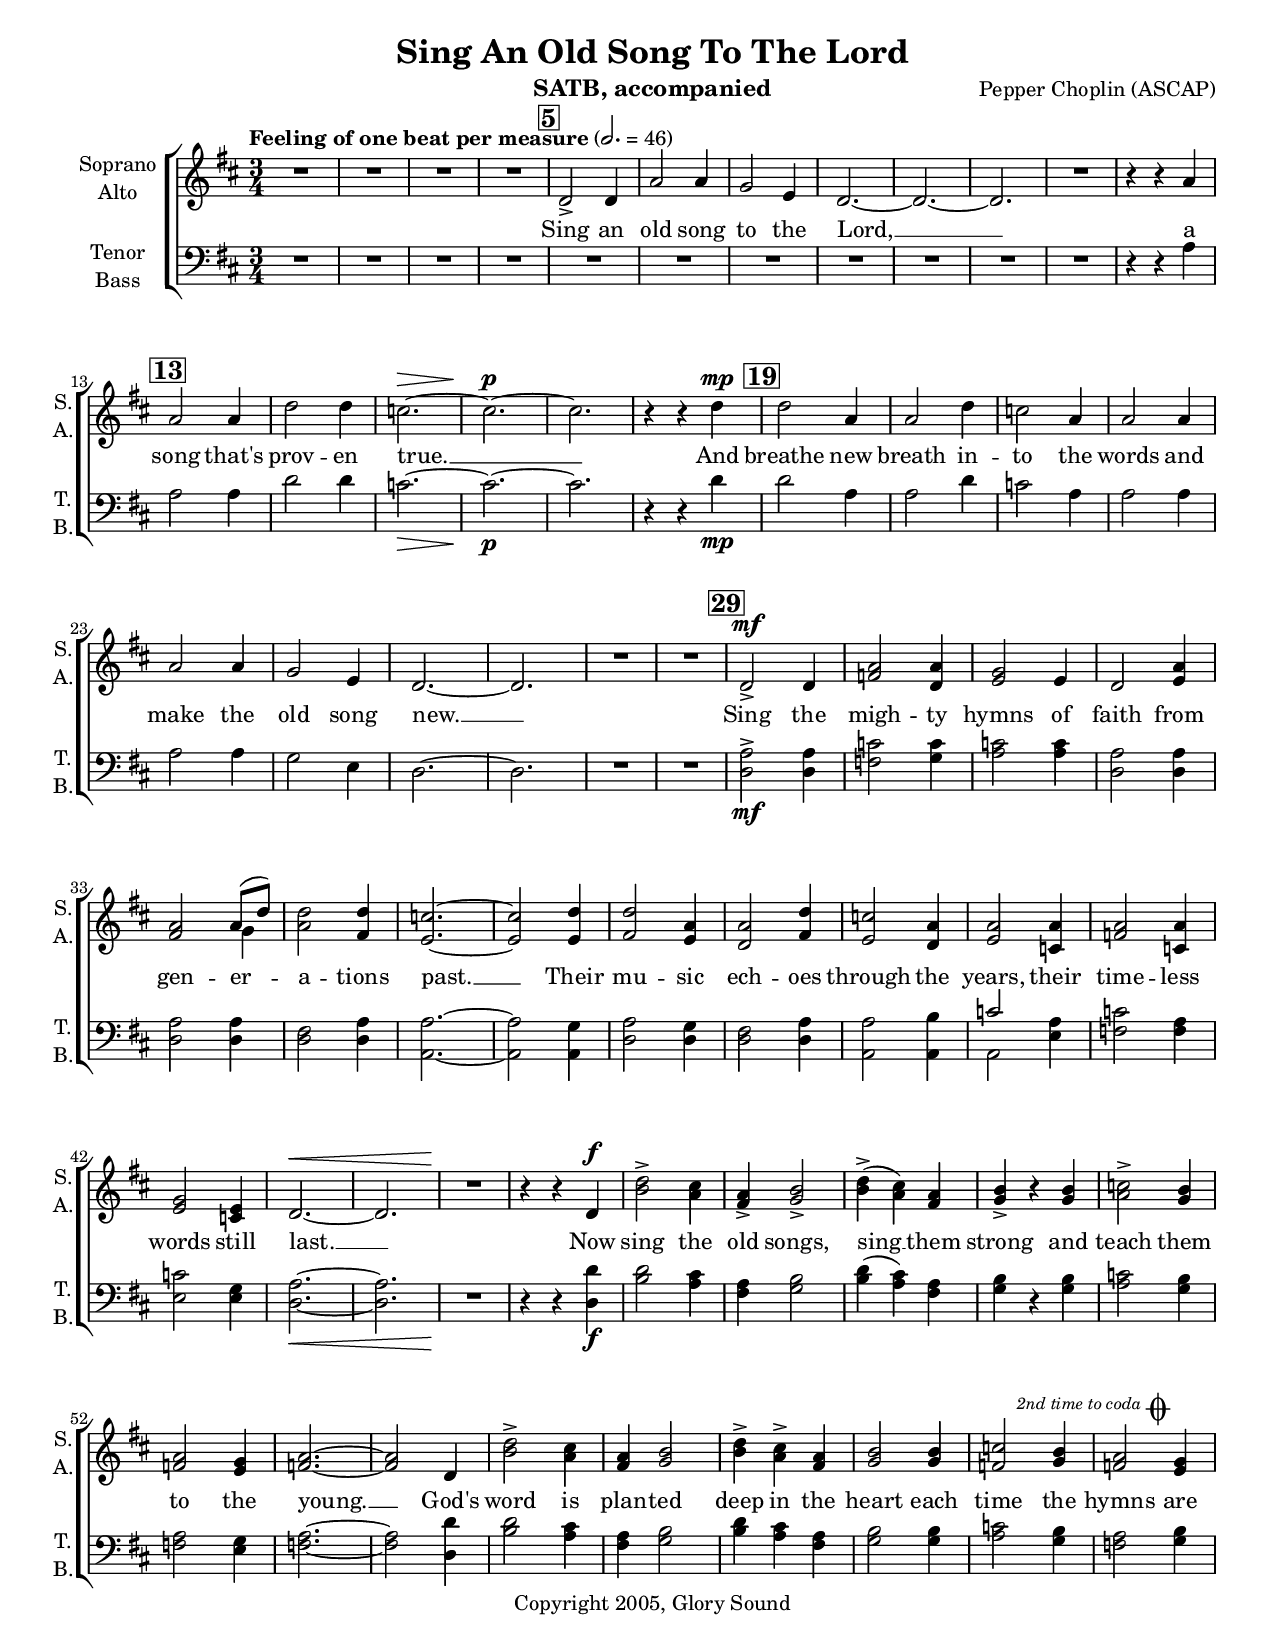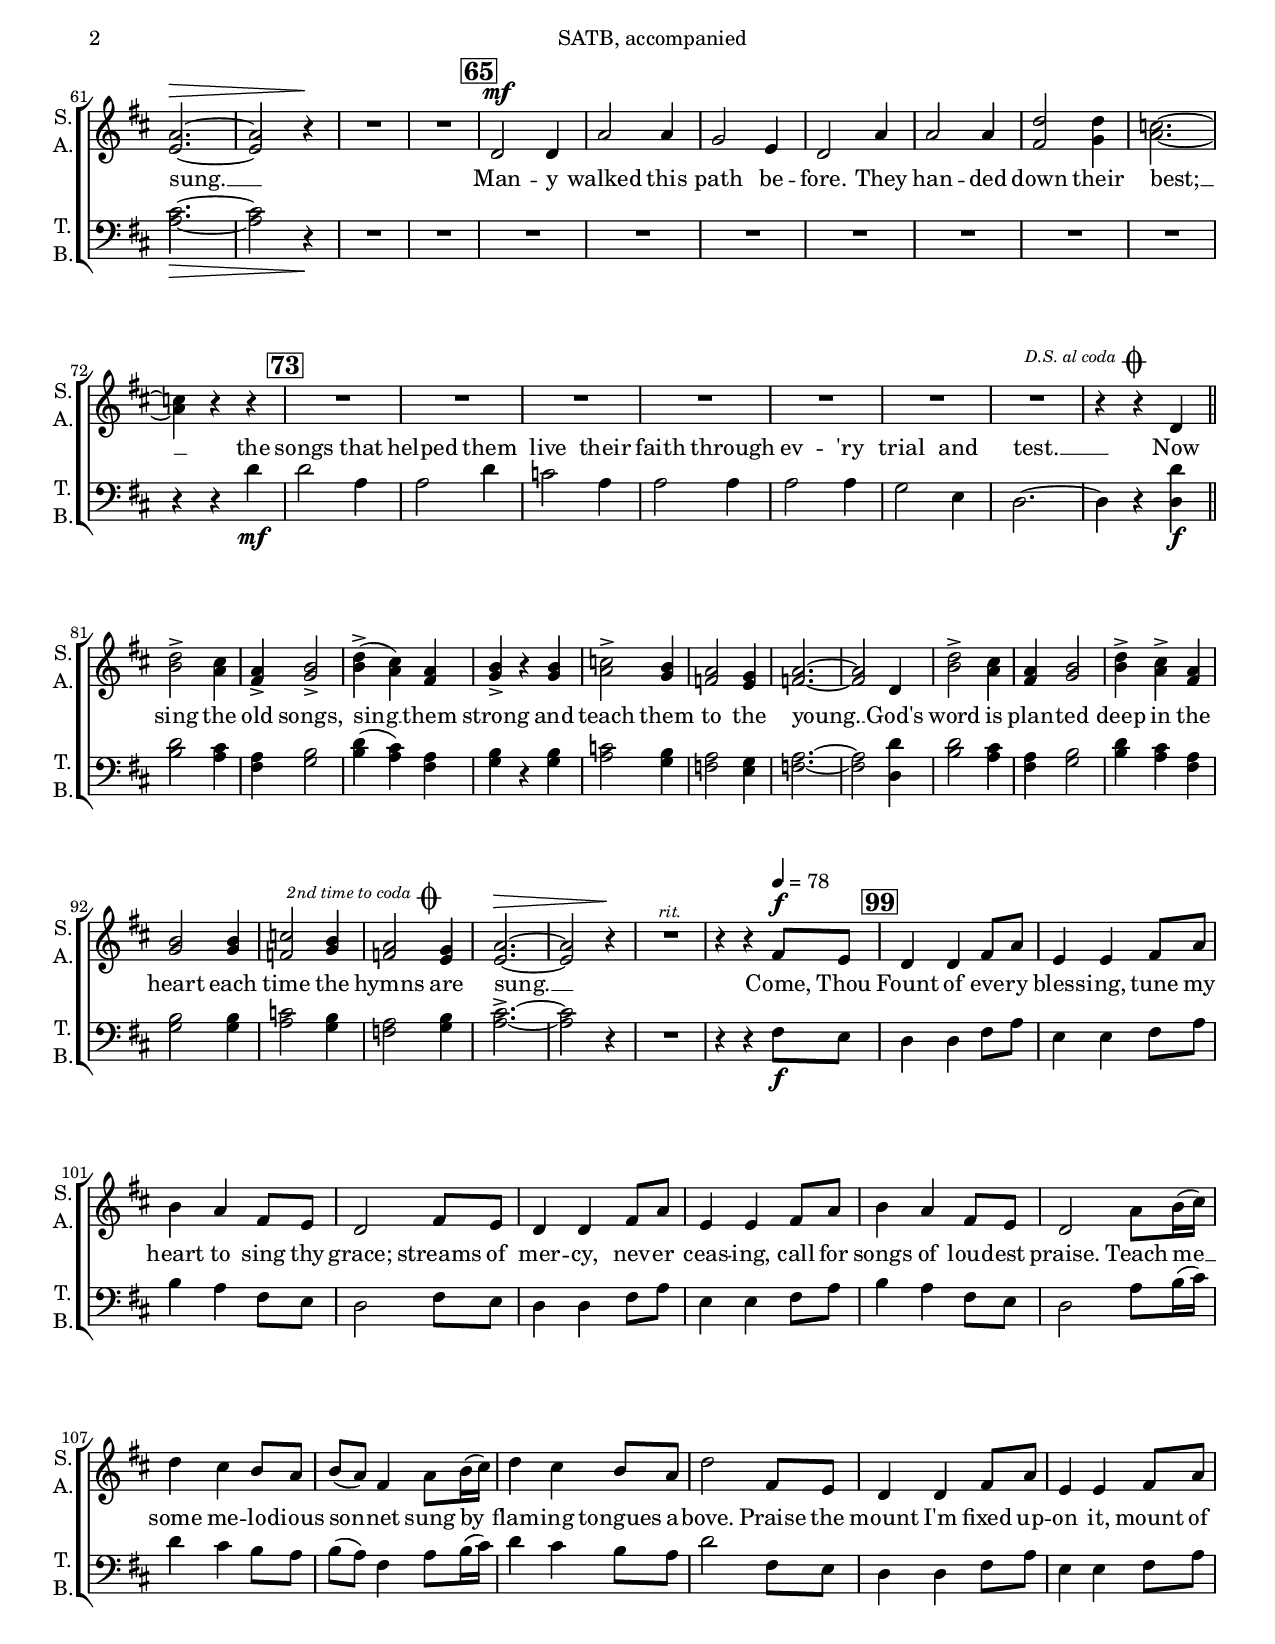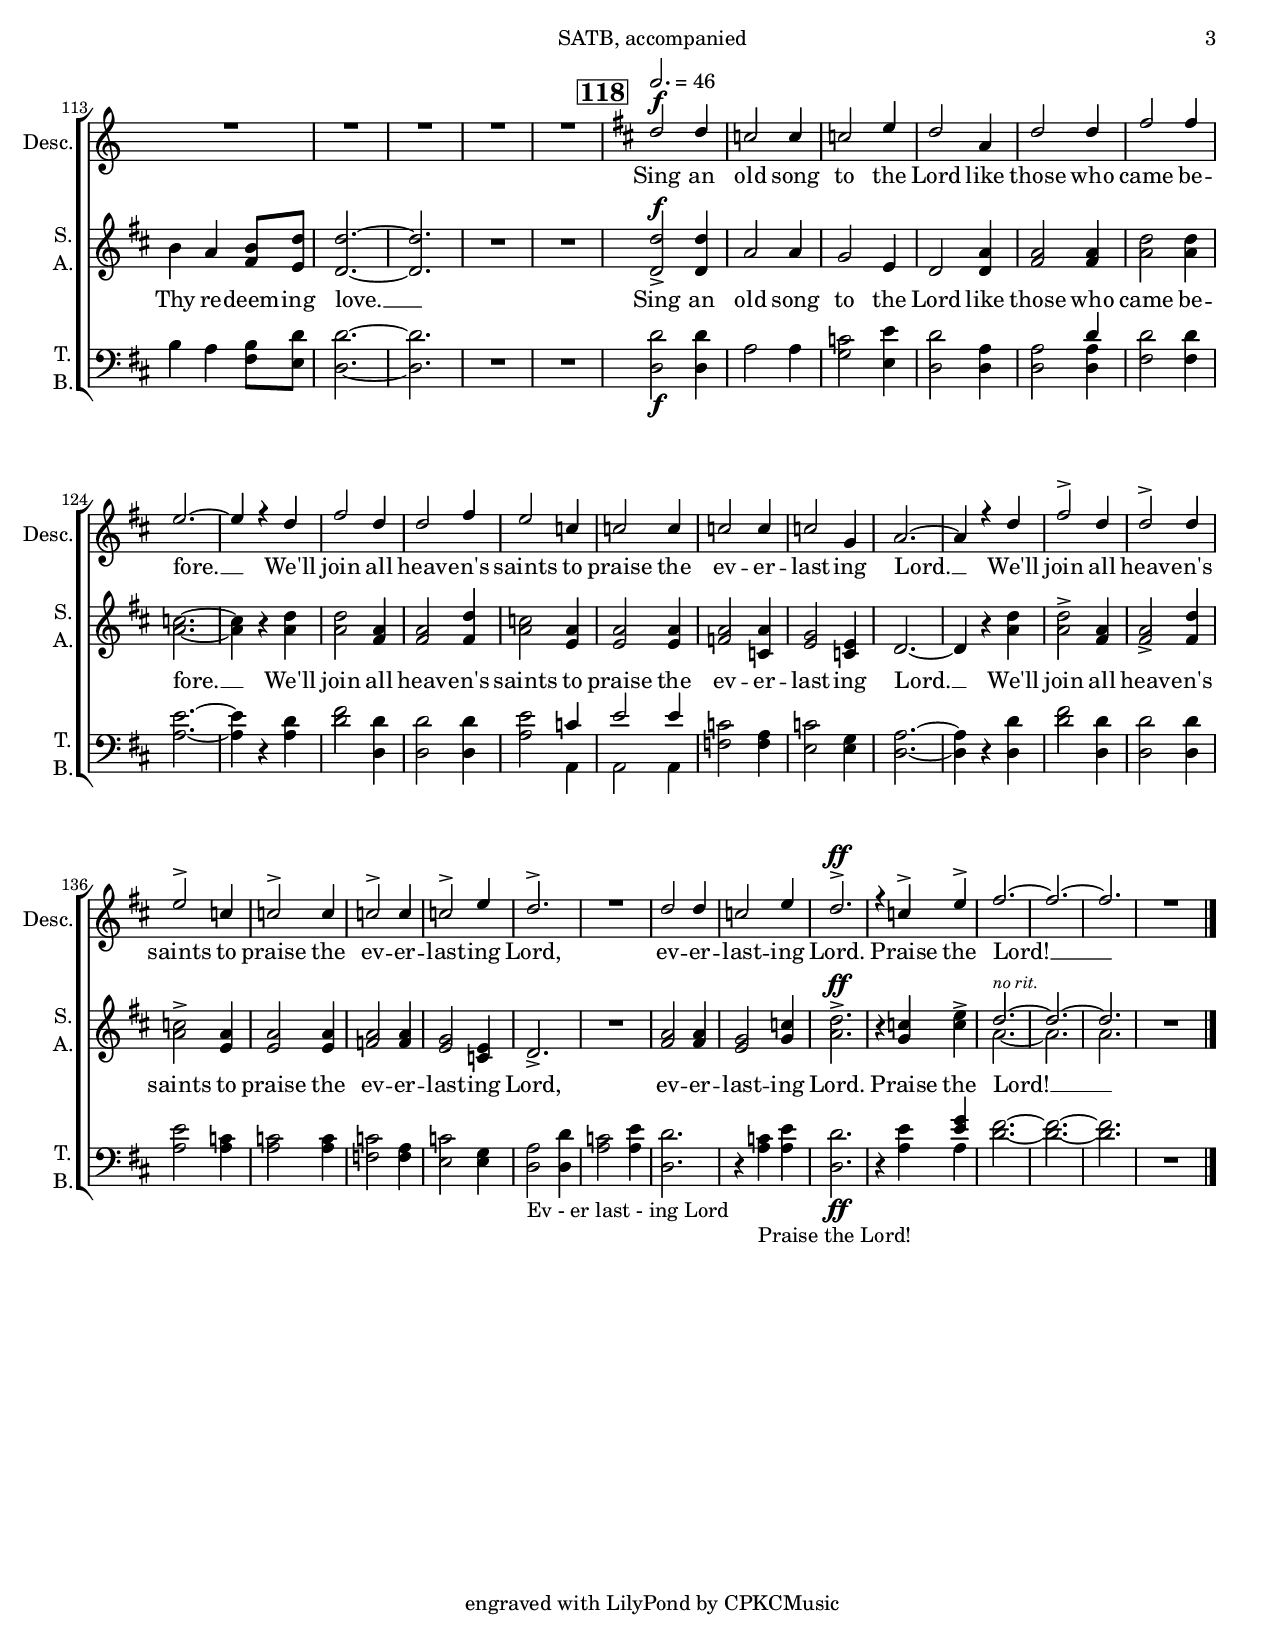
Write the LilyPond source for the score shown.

\version "2.19.14"
\language "english"

\header {
  title = "Sing An Old Song To The Lord"
  instrument = "SATB, accompanied"
  composer = "Pepper Choplin (ASCAP)"
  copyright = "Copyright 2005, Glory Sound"
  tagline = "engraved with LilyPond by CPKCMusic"
}

\paper {
  #(set-paper-size "letter")
  left-margin = 1.5\cm
  #(define fonts
     (make-pango-font-tree "Verdana"
       "Nimbus Sans"
       "Luxi Mono"
       (/ staff-height pt 18)))
}
#(set-global-staff-size 18)

global = {
  \key d \major
  \numericTimeSignature
  \time 3/4
  \tempo "Feeling of one beat per measure" 2.=46
  \set Score.markFormatter = #format-mark-box-barnumbers
}

rm = { \mark \default }
soprano = \relative c' {
  \global
  \dynamicUp
  R2.*4 \rm
  %5
  d2-> d4 a'2 a4 g2 e4 d2.~ d~ d |
  %11
  R2. r4 r a' \rm
  a2 a4 d2 d4 c2.~\> c~\p c r4 r d4\mp |
  %19
  \rm d2 a4 a2 d4 c2 a4 |
  a2 a4 a2 a4 g2 e4 d2.~ d |
  R2. R2. \rm %29
  d2->\mf d4 a'2 a4 g2 e4 |
  d2 a'4 a2 a8 (d) d2 d4 c2.~ c2 d4 |
  d2 a4 a2 d4 c2 a4 a2 a4 a2 a4 |
  g2 e4 d2.~\< d R2.\! r4 r d4\f |
  % \rm %47 need a segno here
  % \repeat volta 2 {
  d'2-> cs4 a-> b2-> d4-> ( cs ) a b-> r b c2-> b4 |
  a2 g4  a2.~ a2 d,4 d'2-> cs4 a b2 |
  d4-> cs-> a b2 b4 c2 b4\mark \markup { \tiny \italic "2nd time to coda"  \musicglyph #"scripts.coda"   }
  a2 g4

  a2.~\> a2 r4\! R2. R \rm |
  %65
  d,2\mf d4 a'2 a4 g2 e4 d2 a'4 a2 a4 d2 d4 |
  c2.~ c4 r r \rm
  %73
  R2. R R R R R R   \mark  \markup { \tiny \italic " D.S. al coda"  \musicglyph #"scripts.coda" }
  r4 r d,4
  d'2-> cs4 a-> b2-> d4-> ( cs ) a b-> r b c2-> b4 |
  a2 g4  a2.~ a2 d,4 d'2-> cs4 a b2 |
  d4-> cs-> a b2 b4 c2 b4\mark \markup { \tiny \italic "2nd time to coda"  \musicglyph #"scripts.coda"   }
  a2 g4
  %81
  a2.~\> a2 r4\!

  R2.^\markup { \tiny \italic "rit." }
  r4 r \tempo 4 = 78 fs8\f e \rm
  % 85
  d4 d fs8 a e4 e fs8 a b4 a fs8 e d2 fs8 e d4 d fs8 a |
  e4 e fs8 a b4 a fs8 e d2 a'8 b16 ( cs ) d4 cs b8 a |
  b8 (a) fs4 a8 b16 ( cs ) d4 cs b8 a d2 fs,8 e d4 d fs8 a |
  e4 e fs8 a b4 a b8 d d2.~ d R2. R2. |
  %104
  \rm d2\f-> d4 a2 a4 g2 e4 d2 a'4 |
  a2 a4 d2 d4 c2.~ c4 r d4 d2 a4 a2 d4 |
  c2 a4 a2 a4 a2 a4 g2 e4 d2.~ |
  d4 r4 d'4 d2-> a4 a2-> d4 |
  c2-> a4 a2 a4 a2 a4 g2 e4 d2.-> R2. |
  a'2 a4 g2 c4 d2.->\ff r4 c e->
  d2.~^\markup { \tiny \italic "no rit. " } d2.~ d2. R2. \bar "|."

}

alto = \relative c' {
  \global
  \dynamicDown
  R2.*4
  %5
  d2-> d4 a'2 a4 g2 e4 d2.~ d~ d |
  %11
  R2. r4 r a'
  a2 a4 d2 d4 c2.~\> c~\p c r4 r d4\mp |
  %19
  d2 a4 a2 d4 c2 a4 |
  a2 a4 a2 a4 g2 e4 d2.~ d |
  R2. R2.
  %29
  d2->\mf d4 f2 d4 e2 e4 |
  d2 e4 fs2 g4 a2 fs4 e2.~ e2 e4 |
  %37
  fs2 e4 d2 fs4 e2 d4 e2 c4 f2 c4 |
  e2 c4 d2.~\< d2. R2.\! r4 r4 d4\f |
  %47
  b'2 a4 fs g2 b4 ( a) fs g r g a2 g4 |
  f2 e4 f2.~ f2 d4 b'2 a4 fs g2 |
  b4 a fs g2 g4 f2 g4 f2 e4 \break  |
  e2.~\> e2 r4\! R2. R2. |
  %65
  d2\mf d4 a'2 a4 g2 e4 d2 a'4 a2 a4 fs2 g4 |
  a2.~ a4 r r |
  %73
  R2.*7 r4 r d,4 \bar "||" \break
  b'2 a4 fs g2 b4 ( a) fs g r g a2 g4 |
  f2 e4 f2.~ f2 d4 b'2 a4 fs g2 |
  b4 a fs g2 g4 f2 g4 f2 e4
  %81 Coda
  e2.~\> e2 r4\! R2. r4 r fs8\f e
  % 85
  d4 d fs8 a e4 e fs8 a b4 a fs8 e d2 fs8 e d4 d fs8 a |
  e4 e fs8 a b4 a fs8 e d2 a'8 b16 ( cs ) d4 cs b8 a |
  b8 (a) fs4 a8 b16 ( cs ) d4 cs b8 a d2 fs,8 e d4 d fs8 a |
  e4 e fs8 a b4 a fs8 e d2.~ d R2. R2. |
  %104
  d2\f d4 a'2 a4 g2 e4 d2 d4 fs2 fs4 a2 a4 |
  a2.~ a4 r a4 a2 fs4 fs2 fs4 |
  a2 e4 e2 e4 f2 c4 e2 c4 d2.~ |
  d4 r a' a2 fs4 fs2 fs4 a2 e4 e2 e4 |
  f2 f4 e2 c4 d2. R2. |
  fs2 fs4 e2 g4 a2.\ff |
  r4 g c a2.~ a a R2. \bar "|."
}

tenor = \relative c' {
  \global
  R2.*11 r4 r4 a
  %13
  a2 a4 d2 d4 c2.~\> c~\p c r4 r d4\mp |
  %19
  d2 a4 a2 d4 c2 a4 |
  a2 a4 a2 a4 g2 e4 d2.~ d |
  R2. R2.
  %29
  a'2->\mf a4 c2 c4 c2 c4 |
  a2 a4 a2 a4 fs2 a4 a2.~ a2 g4 |
  %37
  a2 g4 fs2 a4 a2 b4 c2 a4 c2 a4 |
  c2 g4 a2.~\< a2. R2.\! r4 r d4\f |
  %47
  d2 cs4 a b2 d4 ( cs ) a b r b c2 b4 |
  a2 g4 a2.~ a2 d4 d2 cs4 a b2 |
  d4 cs a b2 b4 c2 b4 a2 b4 \break |
  %61
  cs2.~\> cs2 r4\! R2. R2. |
  %65
  R2.*7 r4 r d4\mf |
  %73
  d2 a4 a2 d4 c2 a4 |
  a2 a4 a2 a4 g2 e4 d2.~ d4 r d'\f  \bar "||" \break |
  d2 cs4 a b2 d4 ( cs ) a b r b c2 b4 |
  a2 g4 a2.~  a2 d4 d2 cs4 a b2 |
  d4 cs a b2 b4 c2 b4 a2 b4
  % CODA
  cs2.~-> cs2 r4 R2. r4 r  fs,8\f e
  % 85
  d4 d fs8 a e4 e fs8 a b4 a fs8 e d2 fs8 e d4 d fs8 a |
  e4 e fs8 a b4 a fs8 e d2 a'8 b16 ( cs ) d4 cs b8 a |
  b8 (a) fs4 a8 b16 ( cs ) d4 cs b8 a d2 fs,8 e d4 d fs8 a |
  e4 e fs8 a b4 a b8 d d2.~ d R2. R2. |
  %104
  d2\f d4 a2 a4 c2 e4 d2 a4 |
  a2 d4 d2 d4 e2.~ e4 r d4 fs2 d4 d2 d4 |
  e2 c4 e2 e4 c2 a4 c2 g4 a2.~ |
  a4 r4 d4 fs2 d4 d2 d4 e2 c4 c2 c4 |
  c2 a4 c2 g4 a2 d4 c2 e4 d2. r4 c e |
  d2.\ff r4 e4 < g e >4 fs2. ~ fs~ fs R2. \bar "|."
}

bass = \relative c {
  \global
  % Music follows here.
  \global
  R2.*11 r4 r4 a'
  %13
  a2 a4 d2 d4 c2.~\> c~\p c r4 r d4\mp |
  %19
  d2 a4 a2 d4 c2 a4 |
  a2 a4 a2 a4 g2 e4 d2.~ d |
  R2. R2.
  %29
  d2\mf d4 f2 g4 a2 a4 |
  d,2 d4 d2 d 4 d2 d4 a2.~ a2 a4 |
  %37
  d2 d4 d2 d4 a2 a4 a2 e'4 f2 f4 |
  e2 e4 d2.~\< d2. |
  R2.\! r4 r d4\f |
  %47
  b'2 a4 fs g2 b4 ( a ) fs g r g a2 g4 |
  f2 e4 f2.~ f2 d4 b'2 a4 fs g2 |
  b4 a fs g2 g4 a2 g4 f2 g4 \break |
  %61
  a2.~\> a2 r4\! R2. R2. |
  %65
  R2.*7 r4 r d4\mf |
  %73
  d2 a4 a2 d4 c2 a4 |
  a2 a4 a2 a4 g2 e4 d2.~ d4 r d\f  \bar "||" \break  |
  b'2 a4 fs g2 b4 ( a ) fs g r g a2 g4 |
  f2 e4 f2.~ f2 d4 b'2 a4 fs g2 |
  b4 a fs g2 g4 a2 g4 f2 g4
  % CODA
  a2.~-> a2 r4 R2. r4 r  fs8\f e
  % 85
  d4 d fs8 a e4 e fs8 a b4 a fs8 e d2 fs8 e d4 d fs8 a |
  e4 e fs8 a b4 a fs8 e d2 a'8 b16 ( cs ) d4 cs b8 a |
  b8 (a) fs4 a8 b16 ( cs ) d4 cs b8 a d2 fs,8 e d4 d fs8 a |
  e4 e fs8 a b4 a fs8 e d2.~ d R2. R2. |
  %104
  d2\f d4 a'2 a4 g2 e4 d2 d4 |
  d2 < a' d, >4 fs2 fs4  a2.~ a4 r a4 |
  d2  d,4 d2 d4 |
  a'2  a,4 a2 a4 f'2 f4  e2 e4 d2.~  |
  d4 r4 d4 d'2  d,4 d2 d4  a'2 a4 a2 a4 |
  f2 f4 e2 e4 d2_"Ev - er last - ing Lord" d4  a'2 a4 d,2.  |
  r4 a'_"Praise the Lord!" a d,2.\ff  r4 a' a  d2.~ d~ d R2. \bar "|."

}

descant = \relative c'' {
  R2.*117
  %104
  \key d \major \tempo 2. = 46
  d2\f d4 c2 c4 c2 e4 d2 a4 |
  d2 d4 fs2 fs4 e2.~ e4 r4 d4 fs2 d4 d2 fs4 |
  e2 c4 c2 c4 c2 c4 c2 g4 a2.~ |
  a4 r4 d4 fs2-> d4 d2-> d4 e2-> c4 c2-> c4 |
  c2-> c4 c2-> e4 d2.-> R2. d2 d4 c2 e4 |
  d2.->\ff r4 c4-> e-> fs2.~ fs~ fs R2. \bar "|."
}

descantWords = \lyricmode {
  Sing an old song to the Lord
  like those who came be -- fore. __
  We'll join all heav -- en's saints
  to praise the ev -- er -- last -- ing Lord. __
  We'll join all heav -- en's saints
  to praise the ev -- er -- last -- ing Lord,
  ev -- er -- last -- ing Lord.
  Praise the Lord! __
}
verse = \lyricmode {
  Sing an old song to the Lord, __
  a song that's prov -- en true. __
  And breathe new breath in -- to the words
  and make the old song new. __
  Sing the migh -- ty hymns of faith
  from gen -- er -- a -- tions past. __
  Their mu -- sic ech -- oes through the years,
  their time -- less words still last. __
  Now sing the old songs,
  sing __ them strong and teach them to the young. __
  God's word is plan -- ted deep in the heart
  each time the hymns are sung. __
  Man -- y walked this path be -- fore.
  They han -- ded down their best; __
  the songs that helped them live their faith
  through ev -- 'ry trial and test. __

  Now sing the old songs,
  sing __ them strong and teach them to the young. __
  God's word is plan -- ted deep in the heart
  each time the hymns are sung. __

  Come, Thou Fount of eve -- ry bless -- ing,
  tune my heart to sing thy grace;
  streams of mer -- cy, nev -- er ceas -- ing,
  call for songs of loud -- est praise.
  Teach me __ some me -- lo -- dious son -- net
  sung by flam -- ing tongues a -- bove.
  Praise the mount I'm fixed up -- on it,
  mount of Thy re -- deem -- ing love. __
  Sing an old song to the Lord
  like those who came be -- fore. __
  We'll join all heav -- en's saints
  to praise the ev -- er -- last -- ing Lord. __
  We'll join all heav -- en's saints
  to praise the ev -- er -- last -- ing Lord,
  ev -- er -- last -- ing Lord.
  Praise the Lord! __
}

aligner = \relative {
  \global
  R2.*4
  %5
  d2 d4 a'2 a4 g2 e4 d2.~ d~ d |
  %11
  R2. r4 r a' \rm
  a2 a4 d2 d4 c2.~ c~ c r4 r d4 |
  %19
  \rm d2 a4 a2 d4 c2 a4 |
  a2 a4 a2 a4 g2 e4 d2.~ d |
  R2. R2. \rm %29
  d2 d4 a'2 a4 g2 e4 |
  d2 a'4 a2 a8 (d) d2 d4 c2.~ c2 d4 |
  d2 a4 a2 d4 c2 a4 a2 a4 a2 a4 |
  g2 e4 d2.~ d R2. r4 r d4|
  %47 need a segno here
  d'2 cs4 a b2 d4 ( cs ) a b r b c2 b4 |
  a2 g4  a2.~ a2 d,4 d'2 cs4 a b2 |
  d4 cs a b2 b4 c2 b4
  a2 g4  |

  a2.~ a2 r4R2. R  |
  %65
  d,2 d4 a'2 a4 g2 e4 d2 a'4 a2 a4 d2 d4 |
  c2.~ c4 r d4
  %73
  d2 a4 a2 d4 c2 a4 |
  a2 a4 a2 a4 g2 e4 d2.~ d4 r  d,4
  d'2 cs4 a b2 d4 ( cs ) a b r b c2 b4 |
  a2 g4  a2.~ a2 d,4 d'2 cs4 a b2 |
  d4 cs a b2 b4 c2 b4
  a2 g4
  %81
  a'2.~ a2 r4 R2.
  r4 r fs8 e
  % 85
  d4 d fs8 a e4 e fs8 a b4 a fs8 e d2 fs8 e d4 d fs8 a |
  e4 e fs8 a b4 a fs8 e d2 a'8 b16 ( cs ) d4 cs b8 a |
  b8 (a) fs4 a8 b16 ( cs ) d4 cs b8 a d2 fs,8 e d4 d fs8 a |
  e4 e fs8 a b4 a b8 d d2.~ d R2. R2. |
  %104
  d2 d4 c2 c4 c2 e4 d2 a4 |
  a2 a4 d2 d4 c2.~ c4 r d4 d2 a4 a2 d4 |
  c2 a4 a2 a4 a2 a4 g2 e4 d2.~ |
  d4 r4 d'4 d2 a4 a2 d4 |
  c2 a4 a2 a4 a2 a4 g2 e4 d2.-> R2. |
  a'2 a4 g2 c4 d2. r4 c e
  d2.~ d2.~ d2. R2.
}
rightOne = \relative c'' {
  \global
  % Music follows here.

}

rightTwo = \relative c'' {
  \global
  % Music follows here.

}

leftOne = \relative c' {
  \global
  % Music follows here.

}

leftTwo = \relative c' {
  \global
  % Music follows here.

}

choirPart = \new ChoirStaff <<
  \new Staff  \with {
    midiInstrument = "voice oohs"
    instrumentName = \markup \center-column { "Descant" }
    shortInstrumentName = \markup \center-column { "Desc." }
  }
  <<
    \new Voice = "descant" { \dynamicUp \voiceOne \descant }
    \new Lyrics  \lyricsto "descant" \descantWords
  >>
  \new Staff  \with {
    midiInstrument = "voice oohs"
    instrumentName = \markup \center-column { "Soprano" "Alto" }
    shortInstrumentName = \markup \center-column { "S." "A." }
  }
  <<
    \set Staff.soloText = #""
    \set Staff.soloIIText = #""
    \set Staff.aDueText = #""
    \partcombine \soprano \alto
    \new NullVoice = "aligner" \aligner
    \new Lyrics \with {
      \override VerticalAxisGroup #'staff-affinity = #CENTER
    } \lyricsto "aligner" \verse
  >>
  \new Staff \with {
    midiInstrument = "voice oohs"
    instrumentName = \markup \center-column { "Tenor" "Bass" }
    shortInstrumentName = \markup \center-column { "T." "B." }
  } <<
    \set Staff.soloText = #""
    \set Staff.soloIIText = #""
    \set Staff.aDueText = #""
    \clef bass
    \partcombine \tenor \bass
  >>
>>

pianoPart = \new PianoStaff \with {
  instrumentName = "Piano"
  shortInstrumentName = "Pno."
} <<
  \new Staff = "right" \with {
    midiInstrument = "acoustic grand"
  } << \rightOne \\ \rightTwo >>
  \new Staff = "left" \with {
    midiInstrument = "acoustic grand"
  } { \clef bass << \leftOne \\ \leftTwo >> }
>>

\score {
  <<
    \choirPart
    \pianoPart
  >>
  \layout {
  \context {
      \Staff
      \RemoveEmptyStaves
      \override VerticalAxisGroup.remove-first = ##t
    }
  }
   \midi { }
}
